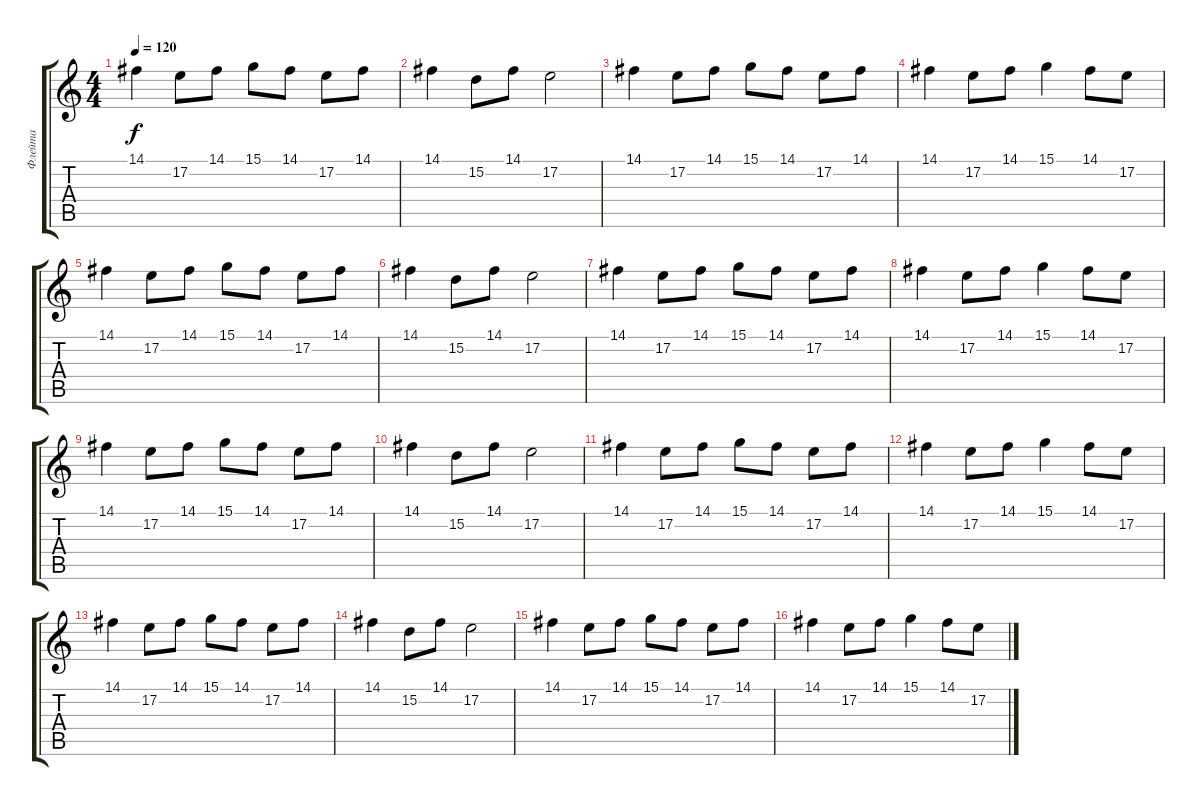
\track ("Флейта" "Флейта") {instrument flute}
\staff {score tabs}
\tuning (E4 B3 G3 D3 A2 E2) {hide}
\ts (4 4)
\tempo 120
\clef g2
\ks c
14.1.4{dy f} 17.2.8 14.1.8 15.1.8 14.1.8 17.2.8 14.1.8 |
14.1.4 15.2.8 14.1.8 17.2.2 |
14.1.4 17.2.8 14.1.8 15.1.8 14.1.8 17.2.8 14.1.8 |
14.1.4 17.2.8 14.1.8 15.1.4 14.1.8 17.2.8 |
14.1.4 17.2.8 14.1.8 15.1.8 14.1.8 17.2.8 14.1.8 |
14.1.4 15.2.8 14.1.8 17.2.2 |
14.1.4 17.2.8 14.1.8 15.1.8 14.1.8 17.2.8 14.1.8 |
14.1.4 17.2.8 14.1.8 15.1.4 14.1.8 17.2.8 |
14.1.4 17.2.8 14.1.8 15.1.8 14.1.8 17.2.8 14.1.8 |
14.1.4 15.2.8 14.1.8 17.2.2 |
14.1.4{volume 13} 17.2.8 14.1.8 15.1.8 14.1.8 17.2.8 14.1.8 |
14.1.4 17.2.8 14.1.8 15.1.4 14.1.8 17.2.8 |
14.1.4 17.2.8 14.1.8 15.1.8 14.1.8 17.2.8 14.1.8 |
14.1.4 15.2.8 14.1.8 17.2.2 |
14.1.4{volume 9} 17.2.8 14.1.8 15.1.8 14.1.8 17.2.8 14.1.8 |
14.1.4 17.2.8 14.1.8 15.1.4 14.1.8 17.2.8
